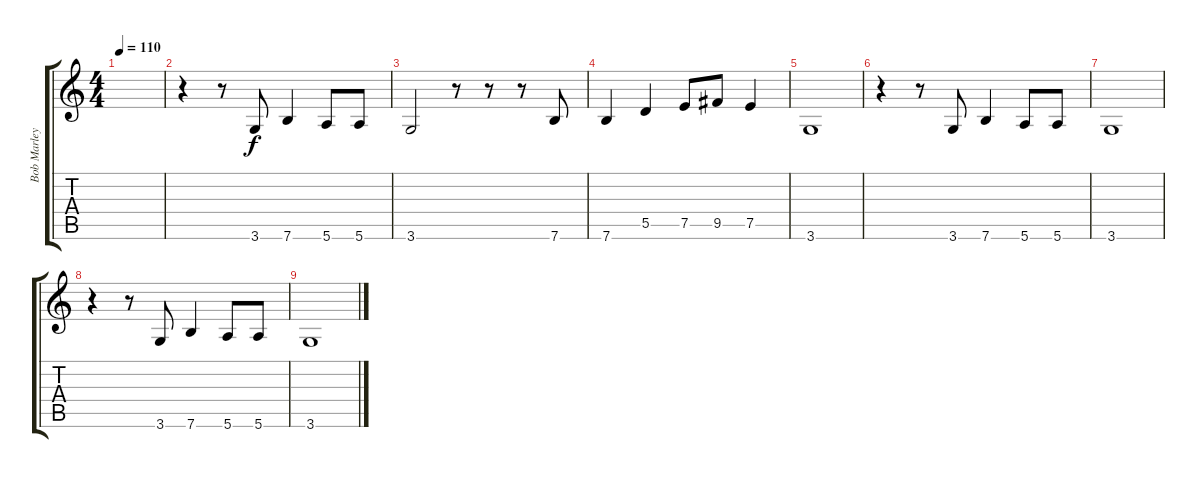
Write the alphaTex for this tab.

\track ("Bob Marley Vocals" "Bob Marley") {instrument acousticguitarnylon}
\staff {score tabs}
\tuning (E4 B3 G3 D3 A2 E2) {hide}
\ts (4 4)
\tempo 110
\clef g2
\ks c
|
r.4 r.8 3.6.8 7.6.4 5.6.8 5.6.8 |
3.6.2 r.8 r.8 r.8 7.6.8 |
7.6.4 5.5.4 7.5.8 9.5.8 7.5.4 |
3.6.1 |
r.4 r.8 3.6.8 7.6.4 5.6.8 5.6.8 |
3.6.1 |
r.4 r.8 3.6.8 7.6.4 5.6.8 5.6.8 |
3.6.1
